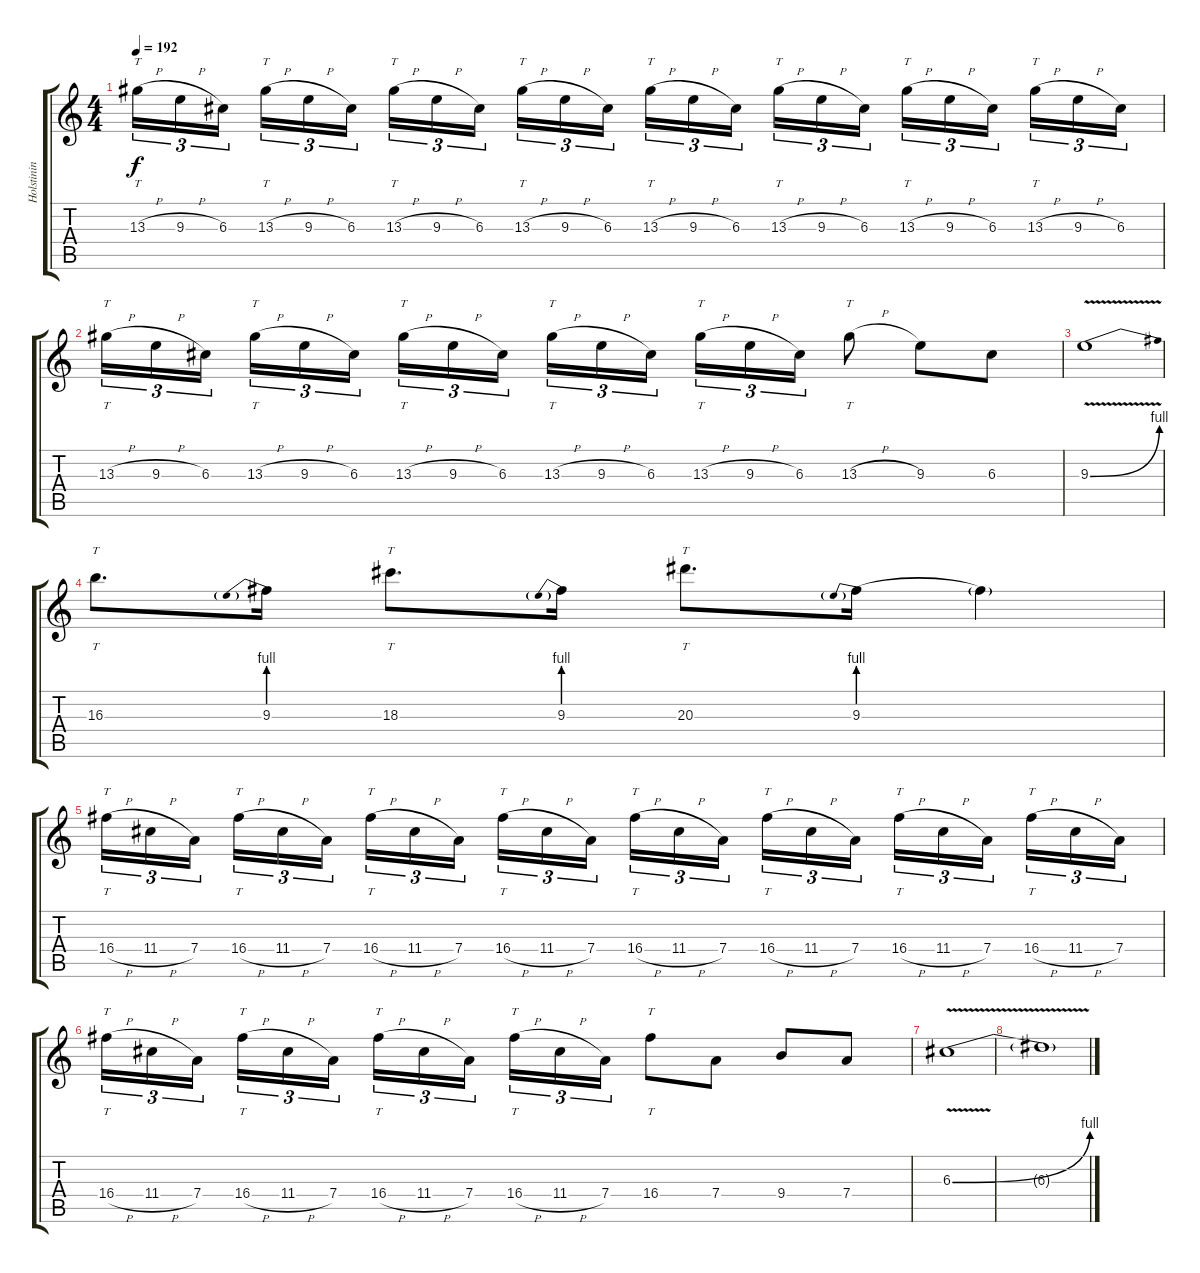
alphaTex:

\track ("Holstinin 1" "Holstinin ") {instrument overdrivenguitar}
\staff {score tabs}
\tuning (E4 B3 G3 D3 A2 E2) {hide}
\ts (4 4)
\tempo 192
\clef g2
\ks c
13.3{h}.16{tt tu (3 2) dy f} 9.3{h}.16{tu (3 2)} 6.3.16{tu (3 2) beam splitsecondary} 13.3{h}.16{tt tu (3 2)} 9.3{h}.16{tu (3 2)} 6.3.16{tu (3 2)} 13.3{h}.16{tt tu (3 2)} 9.3{h}.16{tu (3 2)} 6.3.16{tu (3 2) beam splitsecondary} 13.3{h}.16{tt tu (3 2)} 9.3{h}.16{tu (3 2)} 6.3.16{tu (3 2)} 13.3{h}.16{tt tu (3 2)} 9.3{h}.16{tu (3 2)} 6.3.16{tu (3 2) beam splitsecondary} 13.3{h}.16{tt tu (3 2)} 9.3{h}.16{tu (3 2)} 6.3.16{tu (3 2)} 13.3{h}.16{tt tu (3 2)} 9.3{h}.16{tu (3 2)} 6.3.16{tu (3 2) beam splitsecondary} 13.3{h}.16{tt tu (3 2)} 9.3{h}.16{tu (3 2)} 6.3.16{tu (3 2)} |
13.3{h}.16{tt tu (3 2)} 9.3{h}.16{tu (3 2)} 6.3.16{tu (3 2) beam splitsecondary} 13.3{h}.16{tt tu (3 2)} 9.3{h}.16{tu (3 2)} 6.3.16{tu (3 2)} 13.3{h}.16{tt tu (3 2)} 9.3{h}.16{tu (3 2)} 6.3.16{tu (3 2) beam splitsecondary} 13.3{h}.16{tt tu (3 2)} 9.3{h}.16{tu (3 2)} 6.3.16{tu (3 2)} 13.3{h}.16{tt tu (3 2)} 9.3{h}.16{tu (3 2)} 6.3.16{tu (3 2)} 13.3{h}.8{tt} 9.3.8 6.3.8 |
9.3{be (bend 0 0 60 4) v}.1 |
16.3.8{tt d} 9.3{be (prebend 0 4 60 4)}.16 18.3.8{tt d} 9.3{be (prebend 0 4 60 4)}.16 20.3.8{tt d} 9.3{be (prebend 0 4 60 4)}.16 9.3{t}.4 |
16.4{h}.16{tt tu (3 2)} 11.4{h}.16{tu (3 2)} 7.4.16{tu (3 2) beam splitsecondary} 16.4{h}.16{tt tu (3 2)} 11.4{h}.16{tu (3 2)} 7.4.16{tu (3 2)} 16.4{h}.16{tt tu (3 2)} 11.4{h}.16{tu (3 2)} 7.4.16{tu (3 2) beam splitsecondary} 16.4{h}.16{tt tu (3 2)} 11.4{h}.16{tu (3 2)} 7.4.16{tu (3 2)} 16.4{h}.16{tt tu (3 2)} 11.4{h}.16{tu (3 2)} 7.4.16{tu (3 2) beam splitsecondary} 16.4{h}.16{tt tu (3 2)} 11.4{h}.16{tu (3 2)} 7.4.16{tu (3 2)} 16.4{h}.16{tt tu (3 2)} 11.4{h}.16{tu (3 2)} 7.4.16{tu (3 2) beam splitsecondary} 16.4{h}.16{tt tu (3 2)} 11.4{h}.16{tu (3 2)} 7.4.16{tu (3 2)} |
16.4{h}.16{tt tu (3 2)} 11.4{h}.16{tu (3 2)} 7.4.16{tu (3 2) beam splitsecondary} 16.4{h}.16{tt tu (3 2)} 11.4{h}.16{tu (3 2)} 7.4.16{tu (3 2)} 16.4{h}.16{tt tu (3 2)} 11.4{h}.16{tu (3 2)} 7.4.16{tu (3 2) beam splitsecondary} 16.4{h}.16{tt tu (3 2)} 11.4{h}.16{tu (3 2)} 7.4.16{tu (3 2)} 16.4.8{tt} 7.4.8 9.4.8 7.4.8 |
6.3{be (bend 0 0 60 4) v}.1 |
6.3{t}.1
